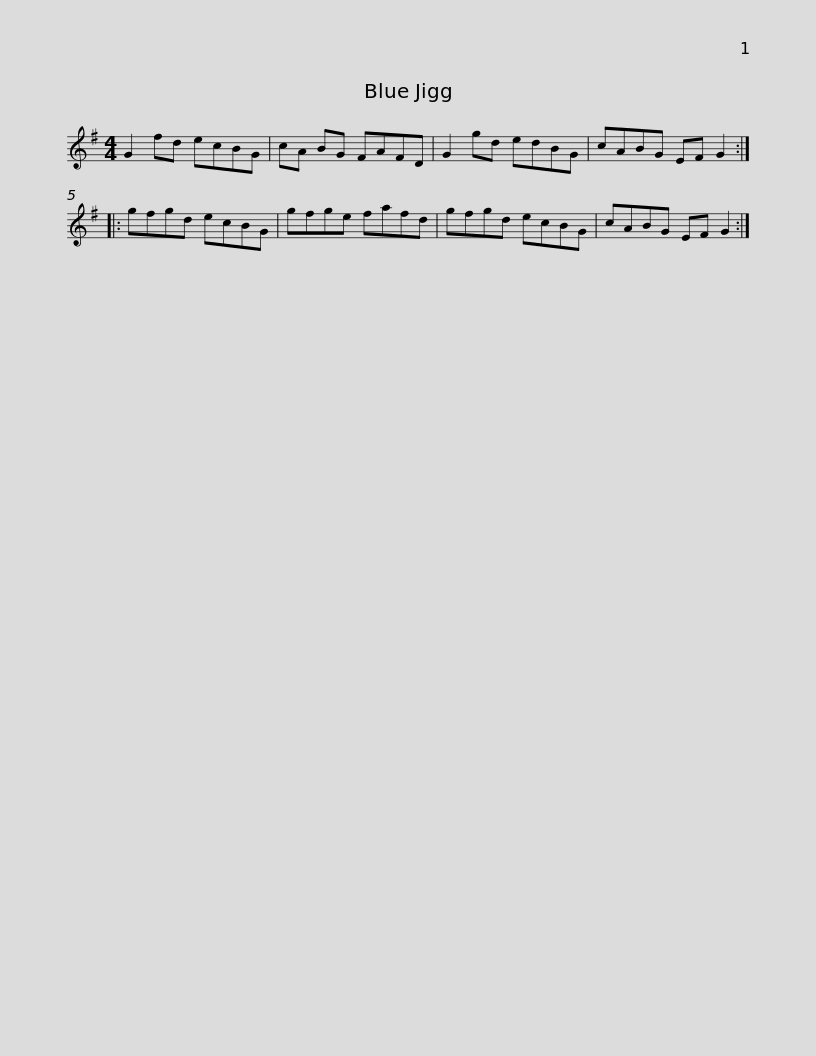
X:1
L:1/8
M:4/4
I:linebreak $
K:G
V:1 treble
V:1
 G2 fd ecBG | cA BG FAFD | G2 gd edBG | cABG EF G2 :: gfgd ecBG |$ %5
 gfge fafd | gfgd ecBG | cABG EF G2 :| %8
